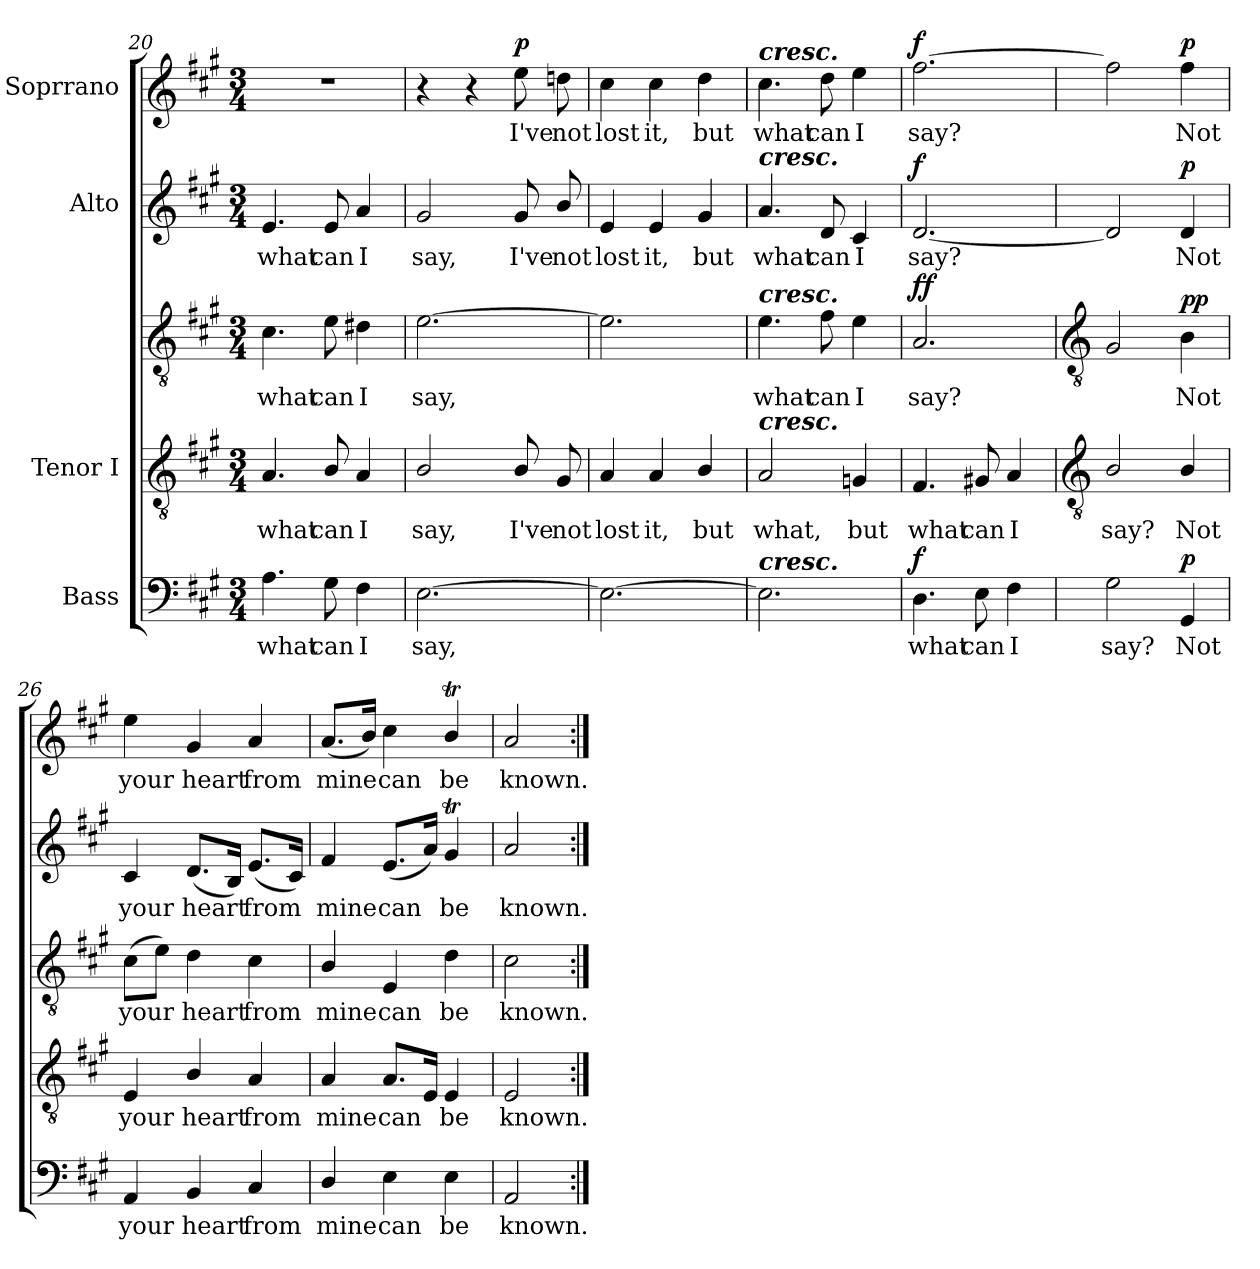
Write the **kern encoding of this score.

**kern	**text	**dynam	**kern	**text	**kern	**text	**dynam	**kern	**text	**dynam	**kern	**text	**dynam
*part4	*part4	*part4	*part3	*part3	*part3	*part3	*part3	*part2	*part2	*part2	*part1	*part1	*part1
*staff5	*staff5	*staff5	*staff4	*staff4	*staff3	*staff3	*staff3/4	*staff2	*staff2	*staff2	*staff1	*staff1	*staff1
*I"Bass	*	*	*I"Tenor I	*	*	*	*	*I"Alto	*	*	*I"Soprrano	*	*
!!LO:LB:g=z
*clefF4	*	*	*clefGv2	*	*clefGv2	*	*	*clefG2	*	*	*clefG2	*	*
*k[f#c#g#]	*	*	*k[f#c#g#]	*	*k[f#c#g#]	*	*	*k[f#c#g#]	*	*	*k[f#c#g#]	*	*
*A:	*	*	*A:	*	*A:	*	*	*A:	*	*	*A:	*	*
*M3/4	*	*	*M3/4	*	*M3/4	*	*	*M3/4	*	*	*M3/4	*	*
=20	=20	=20	=20	=20	=20	=20	=20	=20	=20	=20	=20	=20	=20
!	!LO:LY:b	!	!	!LO:LY:b	!	!LO:LY:b	!	!	!LO:LY:b	!	!LO:N:vis=1	!	!
4.A	what	.	4.A	what	4.c#	what	.	4.e	what	.	2.r	.	.
!	!LO:LY:b	!	!	!LO:LY:b	!	!LO:LY:b	!	!	!LO:LY:b	!	!	!	!
8G#	can	.	8B/	can	8e	can	.	8e	can	.	.	.	.
!	!LO:LY:b	!	!	!LO:LY:b	!	!LO:LY:b	!	!	!LO:LY:b	!	!	!	!
4F#	I	.	4A	I	4d#X	I	.	4a	I	.	.	.	.
=21	=21	=21	=21	=21	=21	=21	=21	=21	=21	=21	=21	=21	=21
!	!LO:LY:b	!	!	!LO:LY:b	!	!LO:LY:b	!	!	!LO:LY:b	!	!	!	!
[2.E	say,	.	2B/	say,	[2.e	say,	.	2g#	say,	.	4r	.	.
.	.	.	.	.	.	.	.	.	.	.	4r	.	.
!	!	!	!	!LO:LY:b	!	!	!	!	!LO:LY:b	!	!	!LO:LY:b	!LO:DY:b
.	.	.	8B/	I've	.	.	.	8g#	I've	.	8ee	I've	p
!	!	!	!	!LO:LY:b	!	!	!	!	!LO:LY:b	!	!	!LO:LY:b	!
.	.	.	8G#	not	.	.	.	8b/	not	.	8ddn	not	.
=22	=22	=22	=22	=22	=22	=22	=22	=22	=22	=22	=22	=22	=22
!	!	!	!	!LO:LY:b	!	!	!	!	!LO:LY:b	!	!	!LO:LY:b	!
2.E_	.	.	4A	lost	2.e]	.	.	4e	lost	.	4cc#	lost	.
!	!	!	!	!LO:LY:b	!	!	!	!	!LO:LY:b	!	!	!LO:LY:b	!
.	.	.	4A	it,	.	.	.	4e	it,	.	4cc#	it,	.
!	!	!	!	!LO:LY:b	!	!	!	!	!LO:LY:b	!	!	!LO:LY:b	!
.	.	.	4B/	but	.	.	.	4g#	but	.	4dd	but	.
=23	=23	=23	=23	=23	=23	=23	=23	=23	=23	=23	=23	=23	=23
!	!	!	!	!	!	!	!	!	!	!	!LO:TX:a:Bi:t=cresc.	!	!
!	!	!	!	!	!	!	!	!LO:TX:a:Bi:t=cresc.	!	!	!	!	!
!	!	!	!	!	!LO:TX:a:Bi:t=cresc.	!	!	!	!	!	!	!	!
!	!	!	!LO:TX:a:Bi:t=cresc.	!	!	!	!	!	!	!	!	!	!
!LO:TX:a:Bi:t=cresc.	!	!	!	!	!	!	!	!	!	!	!	!	!
!	!	!	!	!LO:LY:b	!	!LO:LY:b	!	!	!LO:LY:b	!	!	!LO:LY:b	!
2.E]	.	.	2A	what,	4.e	what	.	4.a	what	.	4.cc#	what	.
!	!	!	!	!	!	!LO:LY:b	!	!	!LO:LY:b	!	!	!LO:LY:b	!
.	.	.	.	.	8f#	can	.	8d	can	.	8dd	can	.
!	!	!	!	!LO:LY:b	!	!LO:LY:b	!	!	!LO:LY:b	!	!	!LO:LY:b	!
.	.	.	4Gn	but	4e	I	.	4c#	I	.	4ee	I	.
=24	=24	=24	=24	=24	=24	=24	=24	=24	=24	=24	=24	=24	=24
!	!LO:LY:b	!LO:DY:b	!	!LO:LY:b	!	!LO:LY:b	!LO:DY:b=2	!	!LO:LY:b	!	!	!LO:LY:b	!
!	!	!	!	!	!	!	!LO:DY:n=1:b	!	!	!LO:DY:b	!	!	!LO:DY:b
4.D	what	f	4.F#	what	(<2.A	say?	f f	[2.d	say?	f	[2.ff#	say?	f
!	!LO:LY:b	!	!	!LO:LY:b	!	!	!	!	!	!	!	!	!
8E	can	.	8G#X	can	.	.	.	.	.	.	.	.	.
!	!LO:LY:b	!	!	!LO:LY:b	!	!	!	!	!	!	!	!	!
4F#	I	.	4A	I	.	.	.	.	.	.	.	.	.
!!LO:LB:g=z
=25	=25	=25	=25	=25	=25	=25	=25	=25	=25	=25	=25	=25	=25
*	*	*	*clefGv2	*	*clefGv2	*	*	*	*	*	*	*	*
!	!LO:LY:b	!	!	!LO:LY:b	!	!	!	!	!	!	!	!	!
2G#	say?	.	2B/	say?	2G#	.	.	2d]	.	.	2ff#]	.	.
!	!LO:LY:b	!LO:DY:b	!	!LO:LY:b	!	!LO:LY:b	!LO:DY:b=2	!	!LO:LY:b	!	!	!LO:LY:b	!
!	!	!	!	!	!	!	!LO:DY:n=1:b	!	!	!LO:DY:b	!	!	!LO:DY:b
4GG#	Not	p	4B/	Not	4B	Not	p p	4d	Not	p	4ff#	Not	p
=26	=26	=26	=26	=26	=26	=26	=26	=26	=26	=26	=26	=26	=26
!	!LO:LY:b	!	!	!LO:LY:b	!	!LO:LY:b	!	!	!LO:LY:b	!	!	!LO:LY:b	!
4AA	your	.	4E	your	(>8c#L	your	.	4c#	your	.	4ee	your	.
.	.	.	.	.	8eJ)	.	.	.	.	.	.	.	.
!	!LO:LY:b	!	!	!LO:LY:b	!	!LO:LY:b	!	!	!LO:LY:b	!	!	!LO:LY:b	!
4BB	heart	.	4B/	heart	4d	heart	.	(<8.dL	heart	.	4g#	heart	.
.	.	.	.	.	.	.	.	16BJ)	.	.	.	.	.
!	!LO:LY:b	!	!	!LO:LY:b	!	!LO:LY:b	!	!	!LO:LY:b	!	!	!LO:LY:b	!
4C#	from	.	4A	from	4c#	from	.	(<8.eL	from	.	4a	from	.
.	.	.	.	.	.	.	.	16c#J)	.	.	.	.	.
=27	=27	=27	=27	=27	=27	=27	=27	=27	=27	=27	=27	=27	=27
!	!LO:LY:b	!	!	!LO:LY:b	!	!LO:LY:b	!	!	!LO:LY:b	!	!	!LO:LY:b	!
4D/	mine	.	4A	mine	4B/	mine	.	4f#	mine	.	(<8.aL	mine	.
.	.	.	.	.	.	.	.	.	.	.	16bJ)	.	.
!	!LO:LY:b	!	!	!LO:LY:b	!	!LO:LY:b	!	!	!LO:LY:b	!	!	!LO:LY:b	!
4E	can	.	8.AL	can	4E	can	.	(<8.eL	can	.	4cc#	can	.
.	.	.	16EJ)	.	.	.	.	16aJ)	.	.	.	.	.
!	!LO:LY:b	!	!	!LO:LY:b	!	!LO:LY:b	!	!	!LO:LY:b	!	!	!LO:LY:b	!
4E	be	.	4E	be	4d	be	.	4g#t	be	.	4bT/	be	.
=28	=28	=28	=28	=28	=28	=28	=28	=28	=28	=28	=28	=28	=28
!	!LO:LY:b	!	!	!LO:LY:b	!	!LO:LY:b	!	!	!LO:LY:b	!	!	!LO:LY:b	!
2AA	known.	.	2E	known.	2c#	known.	.	2a	known.	.	2a	known.	.
=:|!	=:|!	=:|!	=:|!	=:|!	=:|!	=:|!	=:|!	=:|!	=:|!	=:|!	=:|!	=:|!	=:|!
*-	*-	*-	*-	*-	*-	*-	*-	*-	*-	*-	*-	*-	*-
